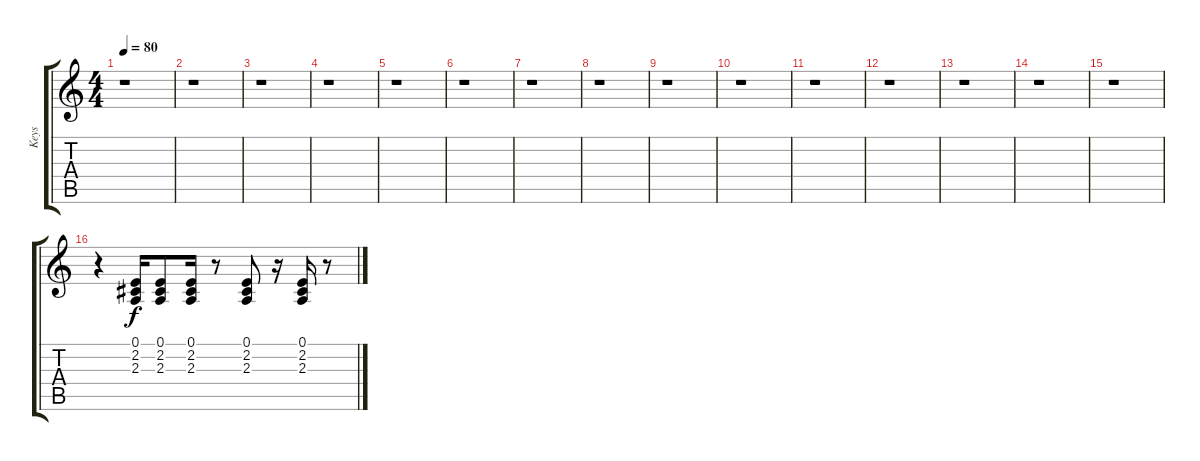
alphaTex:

\track ("Keys" "Keys") {instrument rockorgan}
\staff {score tabs}
\tuning (E4 B3 G3 D3 A2 E2) {hide}
\ts (4 4)
\tempo 80
\clef g2
\ks c
r.1{dy f} |
r.1 |
r.1 |
r.1 |
r.1 |
r.1 |
r.1 |
r.1 |
r.1 |
r.1 |
r.1 |
r.1 |
r.1 |
r.1 |
r.1 |
r.4 (0.1 2.2 2.3).16 (0.1 2.2 2.3).8 (0.1 2.2 2.3).16 r.8 (0.1 2.2 2.3).8 r.16 (0.1 2.2 2.3).16 r.8
